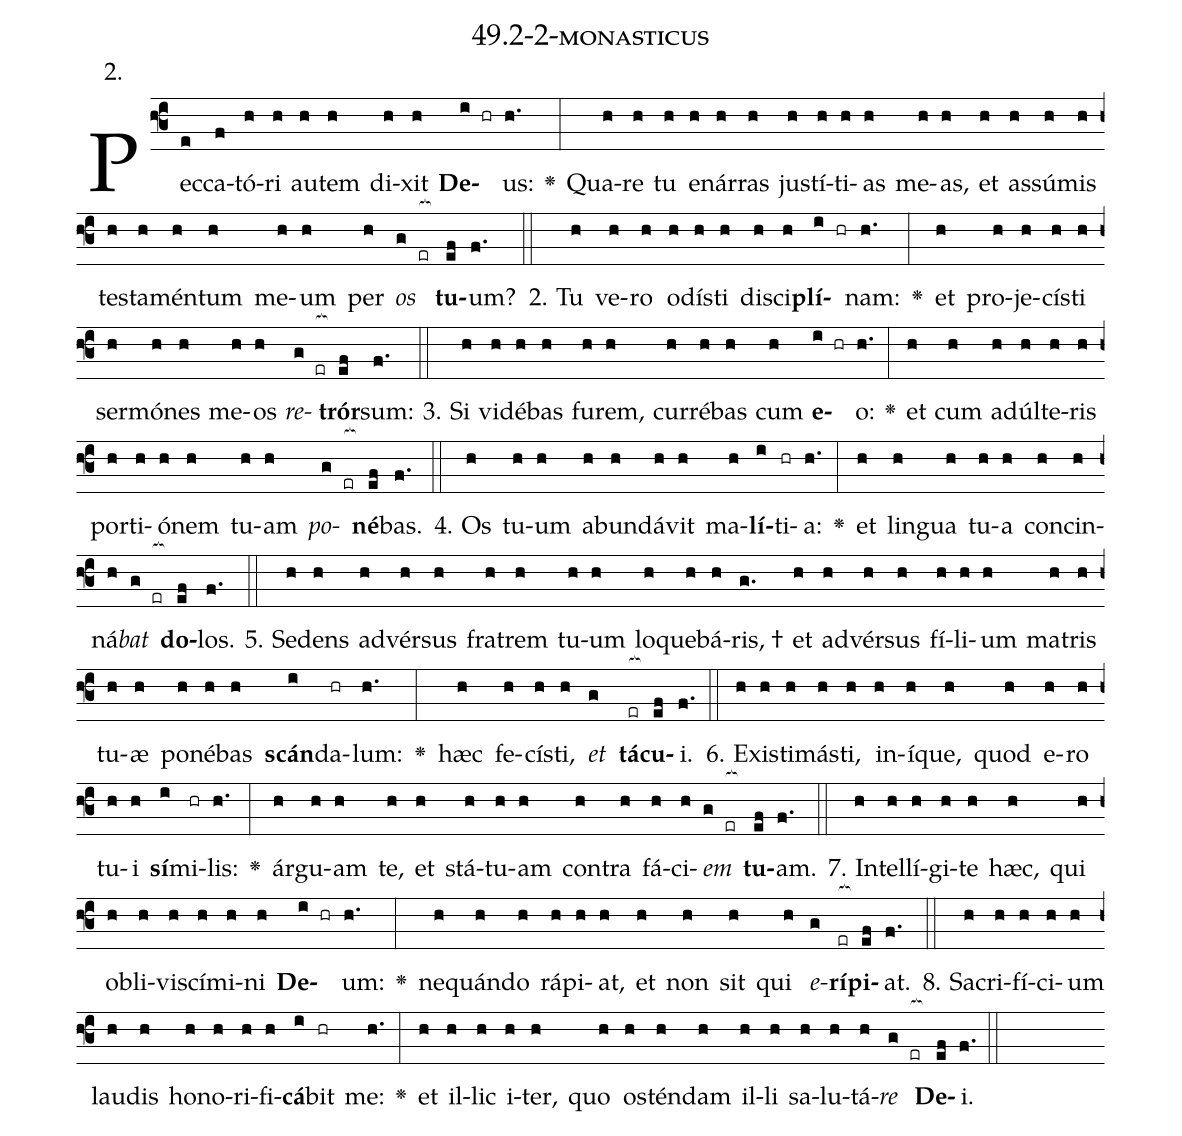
name: 49.2-2-monasticus;
annotation: 2.;
%%
(f3)Pec(e)ca(f)tó(h)ri(h) au(h)tem(h) di(h)xit(h) <b>De</b>(i hr)us:(h.) <v>\greheightstar</v>(:) Qua(h)re(h) tu(h) e(h)nár(h)ras(h) jus(h)tí(h)ti(h)as(h) me(h)as,(h) et(h) as(h)sú(h)mis(h) tes(h)ta(h)mén(h)tum(h) me(h)um(h) per(h) <i>os</i>(g er[ocb:1{]) <b>tu</b>(ef[ocb:0}])um?(f.) (::)
2. Tu(h) ve(h)ro(h) o(h)dís(h)ti(h) di(h)sci(h)<b>plí</b>(i hr)nam:(h.) <v>\greheightstar</v>(:) et(h) pro(h)je(h)cís(h)ti(h) ser(h)mó(h)nes(h) me(h)os(h) <i>re</i>(g er[ocb:1{])<b>trór</b>(ef[ocb:0}])sum:(f.) (::)
3. Si(h) vi(h)dé(h)bas(h) fu(h)rem,(h) cur(h)ré(h)bas(h) cum(h) <b>e</b>(i hr)o:(h.) <v>\greheightstar</v>(:) et(h) cum(h) ad(h)úl(h)te(h)ris(h) por(h)ti(h)ó(h)nem(h) tu(h)am(h) <i>po</i>(g er[ocb:1{])<b>né</b>(ef[ocb:0}])bas.(f.) (::)
4. Os(h) tu(h)um(h) ab(h)un(h)dá(h)vit(h) ma(h)<b>lí</b>(i)ti(hr)a:(h.) <v>\greheightstar</v>(:) et(h) lin(h)gua(h) tu(h)a(h) con(h)cin(h)ná(h)<i>bat</i>(g er[ocb:1{]) <b>do</b>(ef[ocb:0}])los.(f.) (::)
5. Se(h)dens(h) ad(h)vér(h)sus(h) fra(h)trem(h) tu(h)um(h) lo(h)que(h)bá(h)ris, †(g.) et(h) ad(h)vér(h)sus(h) fí(h)li(h)um(h) ma(h)tris(h) tu(h)æ(h) po(h)né(h)bas(h) <b>scán</b>(i)da(hr)lum:(h.) <v>\greheightstar</v>(:) hæc(h) fe(h)cís(h)ti,(h) <i>et</i>(g) <b>tá</b>(er[ocb:1{])<b>cu</b>(ef[ocb:0}])i.(f.) (::)
6. Ex(h)is(h)ti(h)más(h)ti,(h) in(h)í(h)que,(h) quod(h) e(h)ro(h) tu(h)i(h) <b>sí</b>(i)mi(hr)lis:(h.) <v>\greheightstar</v>(:) ár(h)gu(h)am(h) te,(h) et(h) stá(h)tu(h)am(h) con(h)tra(h) fá(h)ci(h)<i>em</i>(g er[ocb:1{]) <b>tu</b>(ef[ocb:0}])am.(f.) (::)
7. In(h)tel(h)lí(h)gi(h)te(h) hæc,(h) qui(h) ob(h)li(h)vi(h)scí(h)mi(h)ni(h) <b>De</b>(i hr)um:(h.) <v>\greheightstar</v>(:) ne(h)quán(h)do(h) rá(h)pi(h)at,(h) et(h) non(h) sit(h) qui(h) <i>e</i>(g)<b>rí</b>(er[ocb:1{])<b>pi</b>(ef[ocb:0}])at.(f.) (::)
8. Sa(h)cri(h)fí(h)ci(h)um(h) lau(h)dis(h) ho(h)no(h)ri(h)fi(h)<b>cá</b>(i)bit(hr) me:(h.) <v>\greheightstar</v>(:) et(h) il(h)lic(h) i(h)ter,(h) quo(h) os(h)tén(h)dam(h) il(h)li(h) sa(h)lu(h)tá(h)<i>re</i>(g er[ocb:1{]) <b>De</b>(ef[ocb:0}])i.(f.) (::)
